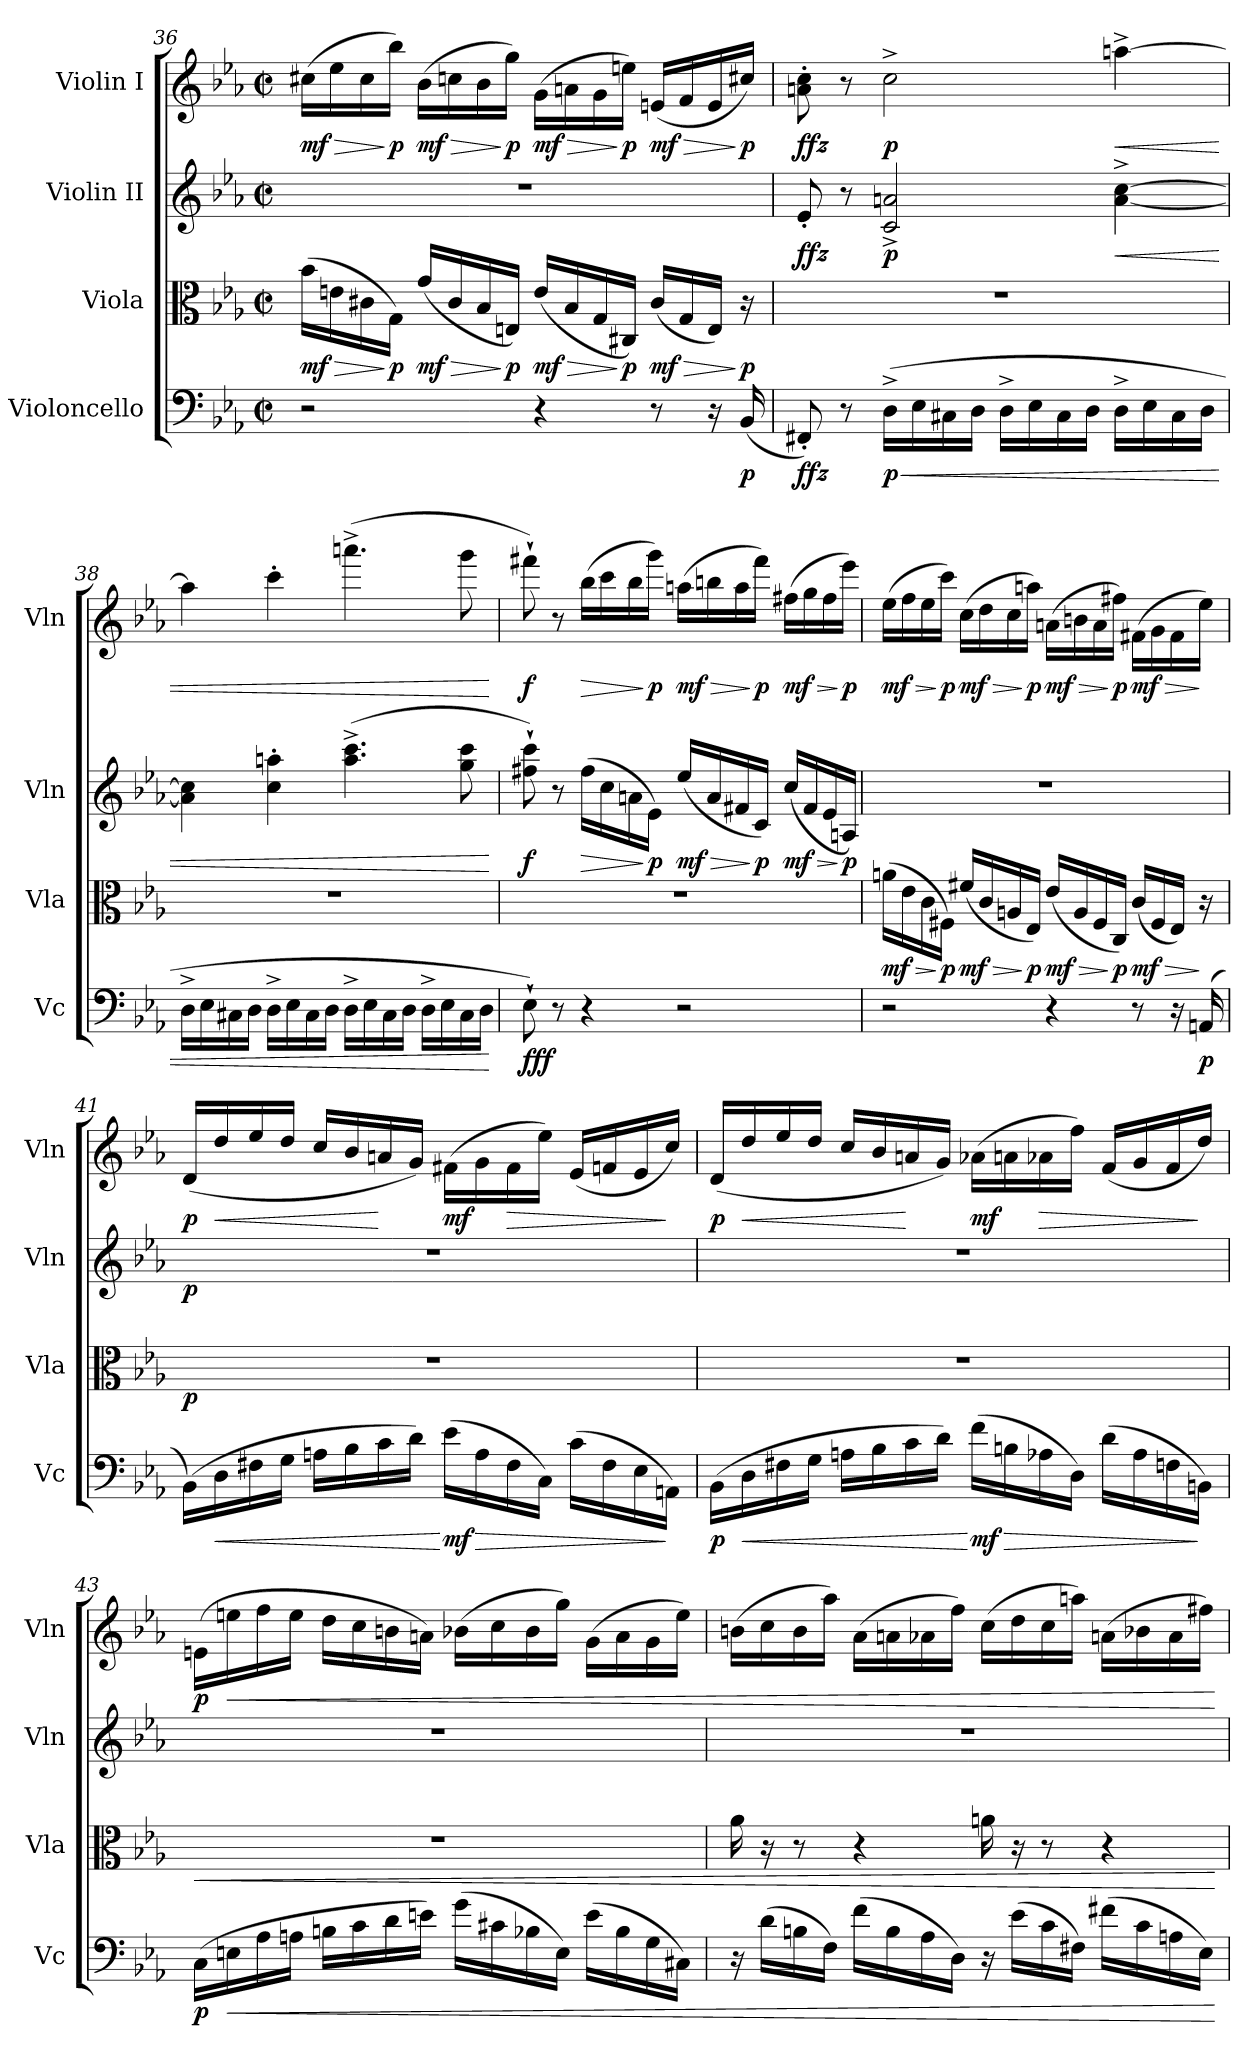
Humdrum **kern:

**kern	**dynam	**kern	**dynam	**kern	**dynam	**kern	**dynam
*part4	*part4	*part3	*part3	*part2	*part2	*part1	*part1
*staff4	*staff4	*staff3	*staff3	*staff2	*staff2	*staff1	*staff1
*I"Violoncello	*	*I"Viola	*	*I"Violin II	*	*I"Violin I	*
*I'Vc	*	*I'Vla	*	*I'Vln	*	*I'Vln	*
*clefF4	*	*clefC3	*	*clefG2	*	*clefG2	*
*k[b-e-a-]	*	*k[b-e-a-]	*	*k[b-e-a-]	*	*k[b-e-a-]	*
*M2/2	*	*M2/2	*	*M2/2	*	*M2/2	*
*met(c|)	*	*met(c|)	*	*met(c|)	*	*met(c|)	*
=36	=36	=36	=36	=36	=36	=36	=36
!	!	!	!LO:HP:b	!	!	!	!LO:HP:b
!	!	!	!LO:DY:n=1:b	!	!	!	!LO:DY:n=1:b
2r	.	(>16b-\LL	> mf	1r	.	(>16cc#X\LL	> mf
.	.	16en\	.	.	.	16ee-\	.
.	.	16c#X\	.	.	.	16cc#\	.
!	!	!	!LO:DY:n=2:b	!	!	!	!LO:DY:n=2:b
.	.	16G\JJ)	] p	.	.	16bb-\JJ)	] p
!	!	!	!LO:HP:b	!	!	!	!LO:HP:b
!	!	!	!LO:DY:n=3:b	!	!	!	!LO:DY:n=3:b
.	.	(<16g/LL	> mf	.	.	(>16b-\LL	> mf
.	.	16c#/	.	.	.	16ccn\	.
.	.	16B-/	.	.	.	16b-\	.
!	!	!	!LO:DY:n=4:b	!	!	!	!LO:DY:n=4:b
.	.	16En/JJ)	] p	.	.	16gg\JJ)	] p
!	!	!	!LO:HP:b	!	!	!	!LO:HP:b
!	!	!	!LO:DY:n=5:b	!	!	!	!LO:DY:n=5:b
4r	.	(<16e/LL	> mf	.	.	(>16g\LL	> mf
.	.	16B-/	.	.	.	16an\	.
.	.	16G/	.	.	.	16g\	.
!	!	!	!LO:DY:n=6:b	!	!	!	!LO:DY:n=6:b
.	.	16C#X/JJ)	] p	.	.	16een\JJ)	] p
!	!	!	!LO:HP:b	!	!	!	!LO:HP:b
!	!	!	!LO:DY:n=7:b	!	!	!	!LO:DY:n=7:b
8r	.	(<16c#/LL	> mf	.	.	(<16en/LL	> mf
.	.	16G/	.	.	.	16f/	.
16r	.	16E/JJ)	.	.	.	16e/	.
!	!LO:DY:b	!	!LO:DY:n=8:b	!	!	!	!LO:DY:n=8:b
(<16BB-/	p	16r	] p	.	.	16cc#X/JJ)	] p
!!LO:PB:g=z
=37	=37	=37	=37	=37	=37	=37	=37
!	!LO:DY:b	!	!	!	!	!	!
!	!LO:DY:n=1:b	!	!	!	!LO:DY:b	!	!
!	!	!	!	!	!LO:DY:n=1:b	!	!LO:DY:b
!	!	!	!	!	!	!	!LO:DY:n=1:b
8FF#X'/)	f fz	1r	.	8e-'/	f fz	8an\' 8cc\'	f fz
8r	.	.	.	8r	.	8r	.
!	!LO:HP:b	!	!	!	!	!	!
!	!LO:DY:n=2:b	!	!	!	!LO:DY:n=2:b	!	!LO:DY:n=2:b
(>16D^\LL	< p	.	.	2c/^ 2an/^	p	2cc^\	p
16E-\	.	.	.	.	.	.	.
16C#X\	.	.	.	.	.	.	.
16D\JJ	.	.	.	.	.	.	.
16D^\LL	.	.	.	.	.	.	.
16E-\	.	.	.	.	.	.	.
16C#\	.	.	.	.	.	.	.
16D\JJ	.	.	.	.	.	.	.
!	!	!	!	!	!LO:HP:b	!	!LO:HP:b
16D^\LL	.	.	.	[4a\^ [4cc\^	<	[4aan^\	<
16E-\	.	.	.	.	.	.	.
16C#\	.	.	.	.	.	.	.
16D\JJ	.	.	.	.	.	.	.
=38	=38	=38	=38	=38	=38	=38	=38
16D^\LL	.	1r	.	4a\] 4cc\]	.	4aa\]	.
16E-\	.	.	.	.	.	.	.
16C#X\	.	.	.	.	.	.	.
16D\JJ	.	.	.	.	.	.	.
16D^\LL	.	.	.	4cc\' 4aan\'	.	4ccc'\	.
16E-\	.	.	.	.	.	.	.
16C#\	.	.	.	.	.	.	.
16D\JJ	.	.	.	.	.	.	.
16D^\LL	.	.	.	(>4.aa\^ 4.ccc\^	.	(>4.aaan^\	.
16E-\	.	.	.	.	.	.	.
16C#\	.	.	.	.	.	.	.
16D\JJ	.	.	.	.	.	.	.
16D^\LL	.	.	.	.	.	.	.
16E-\	.	.	.	.	.	.	.
16C#\	.	.	.	8gg\ 8ccc\	.	8ggg\	.
16D\JJ	.	.	.	.	.	.	.
.	[	.	.	.	[	.	[
!!LO:LB:g=z
=39	=39	=39	=39	=39	=39	=39	=39
!	!LO:DY:b	!	!	!	!	!	!
!	!LO:DY:n=1:b	!	!	!	!LO:DY:b	!	!LO:DY:b
8E-`\)	f ff	1r	.	8ff#X\` 8ccc\`)	f	8fff#X`\)	f
8r	.	.	.	8r	.	8r	.
!	!	!	!	!	!LO:HP:b	!	!LO:HP:b
4r	.	.	.	(>16ff#\LL	>	(>16bb-\LL	>
.	.	.	.	16cc\	.	16ccc\	.
.	.	.	.	16an\	.	16bb-\	.
!	!	!	!	!	!LO:DY:n=1:b	!	!LO:DY:n=1:b
.	.	.	.	16e-\JJ)	] p	16ggg\JJ)	] p
!	!	!	!	!	!LO:HP:b	!	!LO:HP:b
!	!	!	!	!	!LO:DY:n=2:b	!	!LO:DY:n=2:b
2r	.	.	.	(<16ee-/LL	> mf	(>16aan\LL	> mf
.	.	.	.	16a/	.	16bbn\	.
.	.	.	.	16f#X/	.	16aa\	.
!	!	!	!	!	!LO:DY:n=3:b	!	!LO:DY:n=3:b
.	.	.	.	16c/JJ)	] p	16fff#\JJ)	] p
!	!	!	!	!	!LO:HP:b	!	!LO:HP:b
!	!	!	!	!	!LO:DY:n=4:b	!	!LO:DY:n=4:b
.	.	.	.	(<16cc/LL	> mf	(>16ff#X\LL	> mf
.	.	.	.	16f#/	.	16gg\	.
.	.	.	.	16e-/	.	16ff#\	.
!	!	!	!	!	!LO:DY:n=5:b	!	!LO:DY:n=5:b
.	.	.	.	16An/JJ)	] p	16eee-\JJ)	] p
=40	=40	=40	=40	=40	=40	=40	=40
!	!	!	!LO:HP:b	!	!	!	!LO:HP:b
!	!	!	!LO:DY:n=1:b	!	!	!	!LO:DY:n=1:b
2r	.	(>16an\LL	> mf	1r	.	(>16ee-\LL	> mf
.	.	16e-\	.	.	.	16ff\	.
.	.	16c\	.	.	.	16ee-\	.
!	!	!	!LO:DY:n=2:b	!	!	!	!LO:DY:n=2:b
.	.	16F#X\JJ)	] p	.	.	16ccc\JJ)	] p
!	!	!	!LO:HP:b	!	!	!	!LO:HP:b
!	!	!	!LO:DY:n=3:b	!	!	!	!LO:DY:n=3:b
.	.	(<16f#X/LL	> mf	.	.	(>16cc\LL	> mf
.	.	16c/	.	.	.	16dd\	.
.	.	16An/	.	.	.	16cc\	.
!	!	!	!LO:DY:n=4:b	!	!	!	!LO:DY:n=4:b
.	.	16E-/JJ)	] p	.	.	16aan\JJ)	] p
!	!	!	!LO:HP:b	!	!	!	!LO:HP:b
!	!	!	!LO:DY:n=5:b	!	!	!	!LO:DY:n=5:b
4r	.	(<16e-/LL	> mf	.	.	(>16an\LL	> mf
.	.	16A/	.	.	.	16bn\	.
.	.	16F#/	.	.	.	16a\	.
!	!	!	!LO:DY:n=6:b	!	!	!	!LO:DY:n=6:b
.	.	16C/JJ)	] p	.	.	16ff#X\JJ)	] p
!	!	!	!LO:HP:b	!	!	!	!LO:HP:b
!	!	!	!LO:DY:n=7:b	!	!	!	!LO:DY:n=7:b
8r	.	(<16c/LL	> mf	.	.	(>16f#X\LL	> mf
.	.	16F#/	.	.	.	16g\	.
16r	.	16E-/JJ)	.	.	.	16f#\	.
!	!LO:DY:b	!	!	!	!	!	!
(<16AAn/	p	16r	]	.	.	16ee-\JJ)	]
!!LO:LB:g=z
=41	=41	=41	=41	=41	=41	=41	=41
!	!	!	!LO:DY:b	!	!LO:DY:b	!	!LO:DY:b
(>16BB-\LL)	.	1r	p	1r	p	(<16d/LL	p
!	!LO:HP:b	!	!	!	!	!	!LO:HP:b
16D\	<	.	.	.	.	16dd/	<
16F#X\	.	.	.	.	.	16ee-/	.
16G\JJ	.	.	.	.	.	16dd/JJ	.
16An\LL	.	.	.	.	.	16cc/LL	.
16B-\	.	.	.	.	.	16b-/	.
16c\	.	.	.	.	.	16an/	[
16d\JJ)	.	.	.	.	.	16g/JJ)	.
!	!LO:DY:n=1:b	!	!	!	!	!	!LO:DY:b
(>16e-\LL	[ mf	.	.	.	.	(>16f#X\LL	mf
!	!LO:HP:b	!	!	!	!	!	!
16A\	>	.	.	.	.	16g\	.
!	!	!	!	!	!	!	!LO:HP:b
16F#\	.	.	.	.	.	16f#\	>
16C\JJ)	.	.	.	.	.	16ee-\JJ)	.
(>16c\LL	.	.	.	.	.	(<16e-/LL	.
16F#\	.	.	.	.	.	16fn/	.
16E-\	.	.	.	.	.	16e-/	.
16AAn\JJ)	]	.	.	.	.	16cc/JJ)	]
=42	=42	=42	=42	=42	=42	=42	=42
!	!LO:DY:b	!	!	!	!	!	!LO:DY:b
(>16BB-\LL	p	1r	.	1r	.	(<16d/LL	p
!	!LO:HP:b	!	!	!	!	!	!LO:HP:b
16D\	<	.	.	.	.	16dd/	<
16F#X\	.	.	.	.	.	16ee-/	.
16G\JJ	.	.	.	.	.	16dd/JJ	.
16An\LL	.	.	.	.	.	16cc/LL	.
16B-\	.	.	.	.	.	16b-/	.
16c\	.	.	.	.	.	16an/	[
16d\JJ)	.	.	.	.	.	16g/JJ)	.
!	!LO:DY:n=1:b	!	!	!	!	!	!LO:DY:b
(>16f\LL	[ mf	.	.	.	.	(>16a-X\LL	mf
!	!LO:HP:b	!	!	!	!	!	!
16Bn\	>	.	.	.	.	16an\	.
!	!	!	!	!	!	!	!LO:HP:b
16A-X\	.	.	.	.	.	16a-X\	>
16D\JJ)	.	.	.	.	.	16ff\JJ)	.
(>16d\LL	.	.	.	.	.	(<16f/LL	.
16A-\	.	.	.	.	.	16g/	.
16Fn\	.	.	.	.	.	16f/	.
16BBn\JJ)	]	.	.	.	.	16dd/JJ)	]
!!LO:PB:g=z
=43	=43	=43	=43	=43	=43	=43	=43
!	!LO:DY:b	!	!LO:HP:b	!	!	!	!LO:DY:b
(>16C\LL	p	1r	<	1r	.	(>16en\LL	p
!	!LO:HP:b	!	!	!	!	!	!LO:HP:b
16En\	<	.	.	.	.	16een\	<
16A-\	.	.	.	.	.	16ff\	.
16An\JJ	.	.	.	.	.	16ee\JJ	.
16Bn\LL	.	.	.	.	.	16dd\LL	.
16c\	.	.	.	.	.	16cc\	.
16d\	.	.	.	.	.	16bn\	.
16en\JJ)	.	.	.	.	.	16an\JJ)	.
(>16g\LL	.	.	.	.	.	(>16b-X\LL	.
16c#X\	.	.	.	.	.	16cc\	.
16B-X\	.	.	.	.	.	16b-\	.
16E\JJ)	.	.	.	.	.	16gg\JJ)	.
(>16e\LL	.	.	.	.	.	(>16g\LL	.
16B-\	.	.	.	.	.	16a\	.
16G\	.	.	.	.	.	16g\	.
16C#X\JJ)	.	.	.	.	.	16ee\JJ)	.
=44	=44	=44	=44	=44	=44	=44	=44
16r	.	16a-\	.	1r	.	(>16bn\LL	.
(>16d\LL	.	16r	.	.	.	16cc\	.
16Bn\	.	8r	.	.	.	16b\	.
16F\JJ)	.	.	.	.	.	16aa-\JJ)	.
(>16f\LL	.	4r	.	.	.	(>16a-\LL	.
16B\	.	.	.	.	.	16an\	.
16A-\	.	.	.	.	.	16a-X\	.
16D\JJ)	.	.	.	.	.	16ff\JJ)	.
16r	.	16an\	.	.	.	(>16cc\LL	.
(>16e-\LL	.	16r	.	.	.	16dd\	.
16c\	.	8r	.	.	.	16cc\	.
16F#X\JJ)	.	.	.	.	.	16aan\JJ)	.
(>16f#X\LL	.	4r	.	.	.	(>16an\LL	.
16c\	.	.	.	.	.	16b-X\	.
16An\	.	.	.	.	.	16a\	.
16E-\JJ)	.	.	.	.	.	16ff#X\JJ)	.
.	[	.	[	.	.	.	[
=	=	=	=	=	=	=	=
*-	*-	*-	*-	*-	*-	*-	*-
